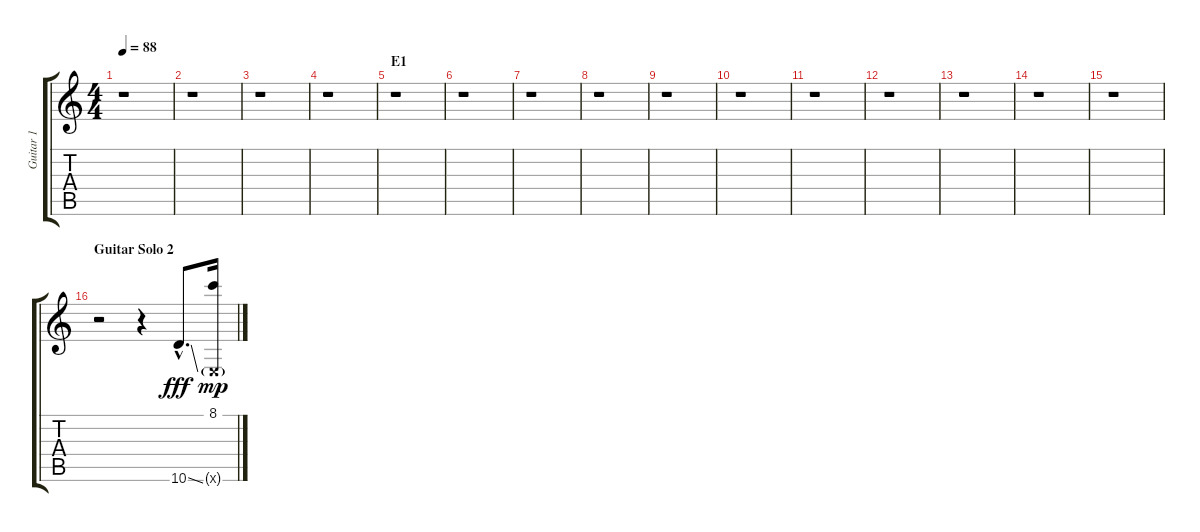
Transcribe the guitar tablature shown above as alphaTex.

\track ("Guitar 1" "Guitar 1") {instrument distortionguitar}
\staff {score tabs}
\tuning (E4 B3 G3 D3 A2 E2) {hide}
\ts (4 4)
\tempo 88
\clef g2
\ks c
r.1{dy fff} |
r.1 |
r.1 |
r.1 |
\section ("" "E1")
r.1 |
r.1 |
r.1 |
r.1 |
r.1 |
r.1 |
r.1 |
r.1 |
r.1 |
r.1 |
r.1 |
\section ("" "Guitar Solo 2")
r.2 r.4 10.6{ss hac}.8{d} (8.1{ss} 0.6{g x}).16{dy mp}
